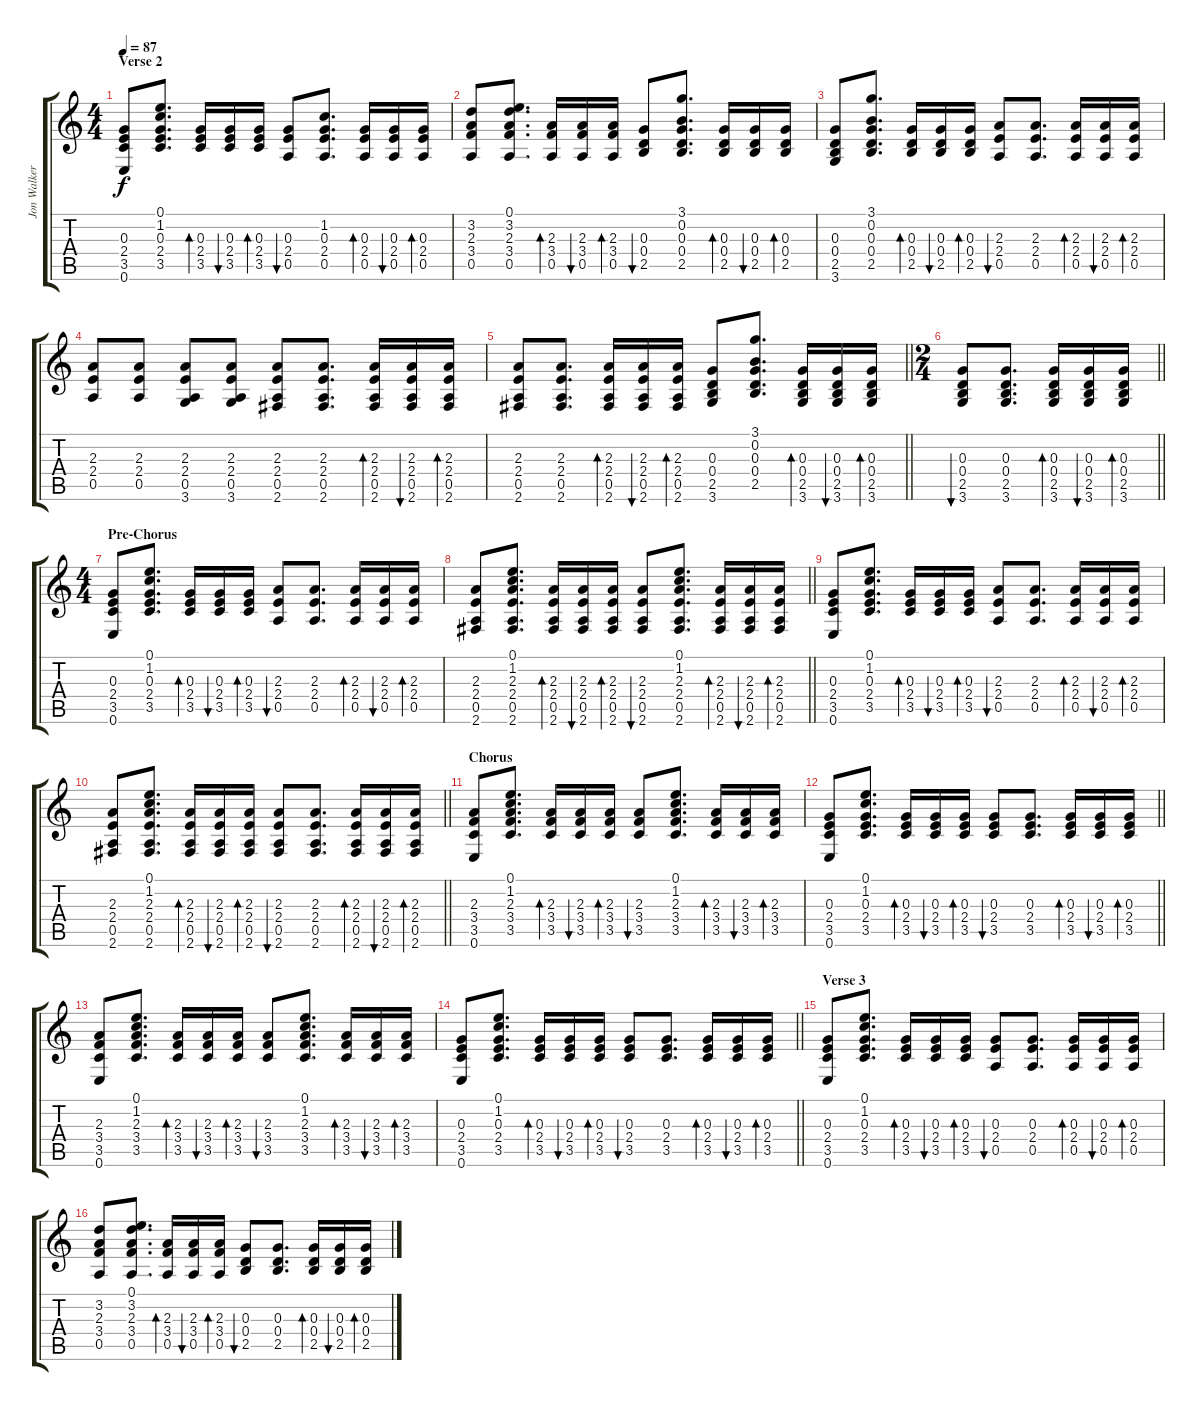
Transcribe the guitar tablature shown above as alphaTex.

\track ("Jon Walker" "Jon Walker") {instrument acousticguitarsteel}
\staff {score tabs}
\tuning (E4 B3 G3 D3 A2 E2) {hide}
\ts (4 4)
\section ("" "Verse 2")
\tempo 87
\clef g2
\ks c
(0.3 2.4 3.5 0.6).8{dy f} (0.1 1.2 0.3 2.4 3.5).8{d} (0.3 2.4 3.5).16{bd 240} (0.3 2.4 3.5).16{bu 240} (0.3 2.4 3.5).16{bd 240} (0.3 2.4 0.5).8{bu 240} (1.2 0.3 2.4 0.5).8{d} (0.3 2.4 0.5).16{bd 240} (0.3 2.4 0.5).16{bu 240} (0.3 2.4 0.5).16{bd 240} |
(3.2 2.3 3.4 0.5).8 (0.1 3.2 2.3 3.4 0.5).8{d} (2.3 3.4 0.5).16{bd 240} (2.3 3.4 0.5).16{bu 240} (2.3 3.4 0.5).16{bd 240} (0.3 0.4 2.5).8{bu 240} (3.1 0.2 0.3 0.4 2.5).8{d} (0.3 0.4 2.5).16{bd 240} (0.3 0.4 2.5).16{bu 240} (0.3 0.4 2.5).16{bd 240} |
(0.3 0.4 2.5 3.6).8 (3.1 0.2 0.3 0.4 2.5).8{d} (0.3 0.4 2.5).16{bd 240} (0.3 0.4 2.5).16{bu 240} (0.3 0.4 2.5).16{bd 240} (2.3 2.4 0.5).8{bu 240} (2.3 2.4 0.5).8{d} (2.3 2.4 0.5).16{bd 240} (2.3 2.4 0.5).16{bu 240} (2.3 2.4 0.5).16{bd 240} |
(2.3 2.4 0.5).8 (2.3 2.4 0.5).8 (2.3 2.4 0.5 3.6).8 (2.3 2.4 0.5 3.6).8 (2.3 2.4 0.5 2.6).8 (2.3 2.4 0.5 2.6).8{d} (2.3 2.4 0.5 2.6).16{bd 240} (2.3 2.4 0.5 2.6).16{bu 240} (2.3 2.4 0.5 2.6).16{bd 240} |
\barLineRight lightlight
(2.3 2.4 0.5 2.6).8 (2.3 2.4 0.5 2.6).8{d} (2.3 2.4 0.5 2.6).16{bd 240} (2.3 2.4 0.5 2.6).16{bu 240} (2.3 2.4 0.5 2.6).16{bd 240} (0.3 0.4 2.5 3.6).8 (3.1 0.2 0.3 0.4 2.5).8{d} (0.3 0.4 2.5 3.6).16{bd 240} (0.3 0.4 2.5 3.6).16{bu 240} (0.3 0.4 2.5 3.6).16{bd 240} |
\ts (2 4)
\barLineRight lightlight
(0.3 0.4 2.5 3.6).8{bu 240} (0.3 0.4 2.5 3.6).8{d} (0.3 0.4 2.5 3.6).16{bd 240} (0.3 0.4 2.5 3.6).16{bu 240} (0.3 0.4 2.5 3.6).16{bd 240} |
\ts (4 4)
\section ("" "Pre-Chorus")
(0.3 2.4 3.5 0.6).8 (0.1 1.2 0.3 2.4 3.5).8{d} (0.3 2.4 3.5).16{bd 240} (0.3 2.4 3.5).16{bu 240} (0.3 2.4 3.5).16{bd 240} (2.3 2.4 0.5).8{bu 240} (2.3 2.4 0.5).8{d} (2.3 2.4 0.5).16{bd 240} (2.3 2.4 0.5).16{bu 240} (2.3 2.4 0.5).16{bd 240} |
\barLineRight lightlight
(2.3 2.4 0.5 2.6).8 (0.1 1.2 2.3 2.4 0.5 2.6).8{d} (2.3 2.4 0.5 2.6).16{bd 240} (2.3 2.4 0.5 2.6).16{bu 240} (2.3 2.4 0.5 2.6).16{bd 240} (2.3 2.4 0.5 2.6).8{bu 240} (0.1 1.2 2.3 2.4 0.5 2.6).8{d} (2.3 2.4 0.5 2.6).16{bd 240} (2.3 2.4 0.5 2.6).16{bu 240} (2.3 2.4 0.5 2.6).16{bd 240} |
(0.3 2.4 3.5 0.6).8 (0.1 1.2 0.3 2.4 3.5).8{d} (0.3 2.4 3.5).16{bd 240} (0.3 2.4 3.5).16{bu 240} (0.3 2.4 3.5).16{bd 240} (2.3 2.4 0.5).8{bu 240} (2.3 2.4 0.5).8{d} (2.3 2.4 0.5).16{bd 240} (2.3 2.4 0.5).16{bu 240} (2.3 2.4 0.5).16{bd 240} |
\barLineRight lightlight
(2.3 2.4 0.5 2.6).8 (0.1 1.2 2.3 2.4 0.5 2.6).8{d} (2.3 2.4 0.5 2.6).16{bd 240} (2.3 2.4 0.5 2.6).16{bu 240} (2.3 2.4 0.5 2.6).16{bd 240} (2.3 2.4 0.5 2.6).8{bu 240} (2.3 2.4 0.5 2.6).8{d} (2.3 2.4 0.5 2.6).16{bd 240} (2.3 2.4 0.5 2.6).16{bu 240} (2.3 2.4 0.5 2.6).16{bd 240} |
\section ("" "Chorus")
(2.3 3.4 3.5 0.6).8 (0.1 1.2 2.3 3.4 3.5).8{d} (2.3 3.4 3.5).16{bd 240} (2.3 3.4 3.5).16{bu 240} (2.3 3.4 3.5).16{bd 240} (2.3 3.4 3.5).8{bu 240} (0.1 1.2 2.3 3.4 3.5).8{d} (2.3 3.4 3.5).16{bd 240} (2.3 3.4 3.5).16{bu 240} (2.3 3.4 3.5).16{bd 240} |
\barLineRight lightlight
(0.3 2.4 3.5 0.6).8 (0.1 1.2 0.3 2.4 3.5).8{d} (0.3 2.4 3.5).16{bd 240} (0.3 2.4 3.5).16{bu 240} (0.3 2.4 3.5).16{bd 240} (0.3 2.4 3.5).8{bu 240} (0.3 2.4 3.5).8{d} (0.3 2.4 3.5).16{bd 240} (0.3 2.4 3.5).16{bu 240} (0.3 2.4 3.5).16{bd 240} |
(2.3 3.4 3.5 0.6).8 (0.1 1.2 2.3 3.4 3.5).8{d} (2.3 3.4 3.5).16{bd 240} (2.3 3.4 3.5).16{bu 240} (2.3 3.4 3.5).16{bd 240} (2.3 3.4 3.5).8{bu 240} (0.1 1.2 2.3 3.4 3.5).8{d} (2.3 3.4 3.5).16{bd 240} (2.3 3.4 3.5).16{bu 240} (2.3 3.4 3.5).16{bd 240} |
\barLineRight lightlight
(0.3 2.4 3.5 0.6).8 (0.1 1.2 0.3 2.4 3.5).8{d} (0.3 2.4 3.5).16{bd 240} (0.3 2.4 3.5).16{bu 240} (0.3 2.4 3.5).16{bd 240} (0.3 2.4 3.5).8{bu 240} (0.3 2.4 3.5).8{d} (0.3 2.4 3.5).16{bd 240} (0.3 2.4 3.5).16{bu 240} (0.3 2.4 3.5).16{bd 240} |
\section ("" "Verse 3")
(0.3 2.4 3.5 0.6).8 (0.1 1.2 0.3 2.4 3.5).8{d} (0.3 2.4 3.5).16{bd 240} (0.3 2.4 3.5).16{bu 240} (0.3 2.4 3.5).16{bd 240} (0.3 2.4 0.5).8{bu 240} (0.3 2.4 0.5).8{d} (0.3 2.4 0.5).16{bd 240} (0.3 2.4 0.5).16{bu 240} (0.3 2.4 0.5).16{bd 240} |
(3.2 2.3 3.4 0.5).8 (0.1 3.2 2.3 3.4 0.5).8{d} (2.3 3.4 0.5).16{bd 240} (2.3 3.4 0.5).16{bu 240} (2.3 3.4 0.5).16{bd 240} (0.3 0.4 2.5).8{bu 240} (0.3 0.4 2.5).8{d} (0.3 0.4 2.5).16{bd 240} (0.3 0.4 2.5).16{bu 240} (0.3 0.4 2.5).16{bd 240}
